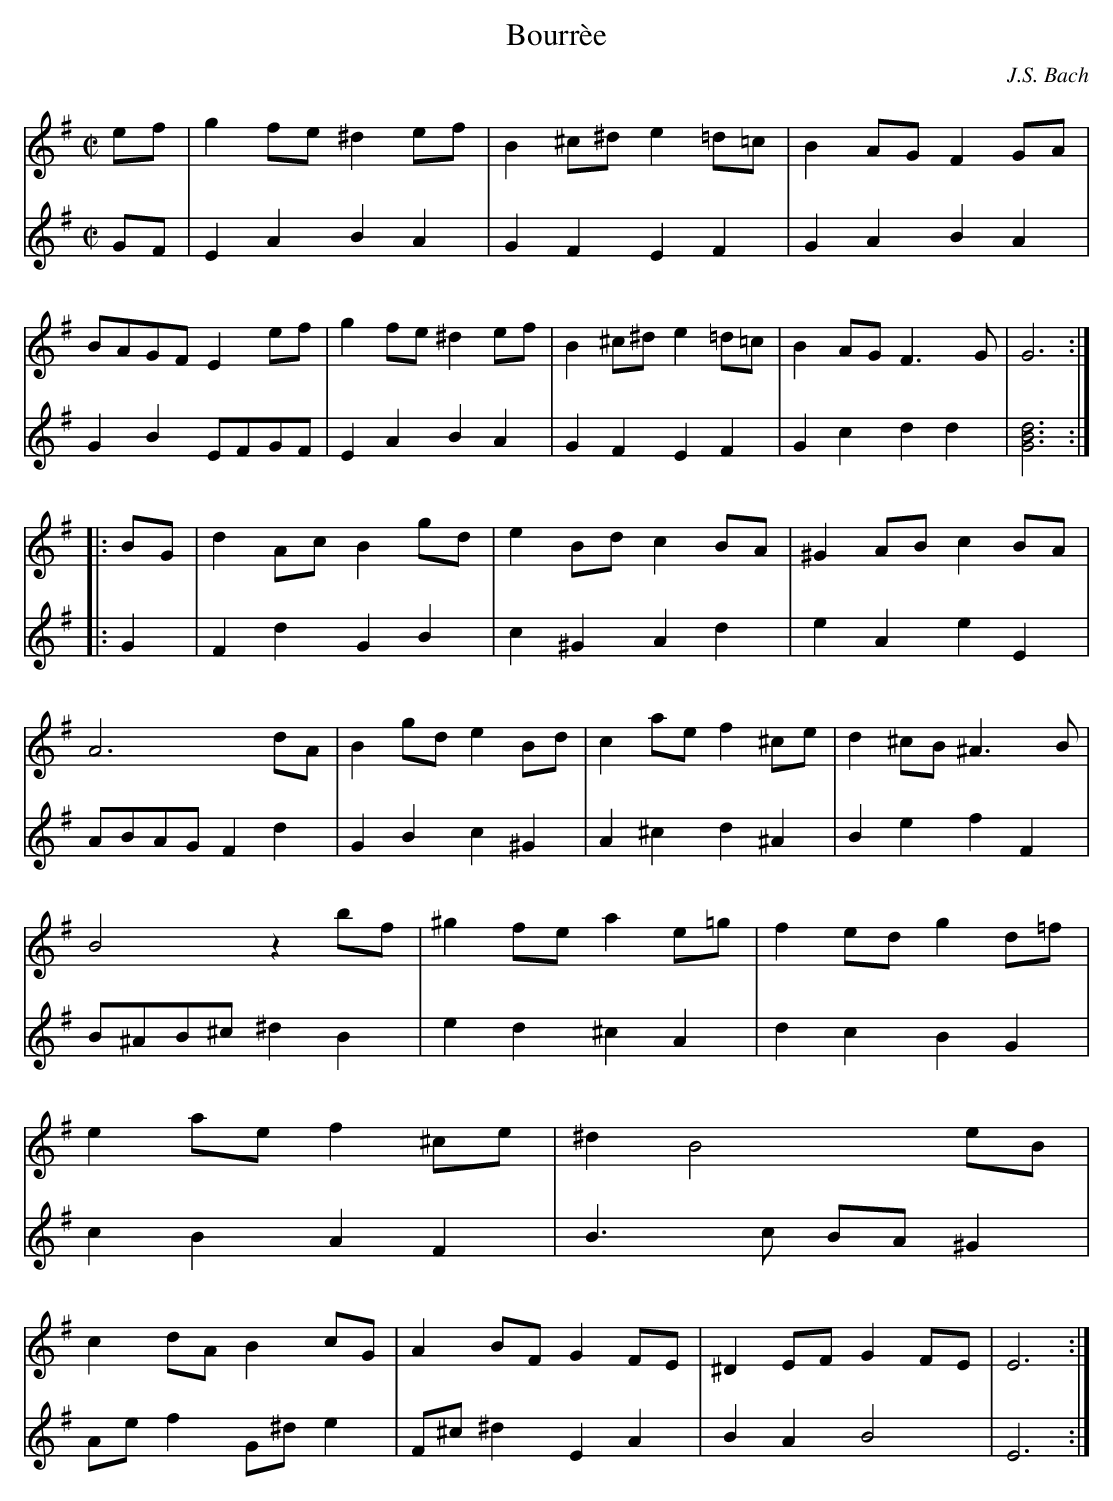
X:1
T:Bourrèe
C:J.S. Bach
M:C|
K:G major
V:1
ef | g2 fe ^d2 ef | B2 ^c^d e2 =d=c | B2 AG F2 GA | BAGF E2 \
ef | g2 fe ^d2 ef | B2 ^c^d e2 =d=c | B2 AG F3 G | G6 ::
BG | d2 Ac B2 gd | e2 Bd c2  BA | ^G2 AB c2 BA | A6 \
dA | B2 gd e2 Bd | c2 ae f2 ^ce | d2 ^cB ^A3 B | B4 z2 \
bf |  ^g2 fe a2 e=g | f2 ed g2 d=f | e2 ae f2 ^ce | ^d2 B4\
eB | c2 dA B2 cG | A2 BF G2 FE | ^D2 EF G2 FE | E6 :|]
V:2
[L:1/4]
G/F/ | E A B A | G F E F | G A B A | G B E/F/G/F/ | \
E A B A | G F E F | G c d d | [GBd]3 ::
G | F d G B | c ^G A d | e A e E | A/B/A/G/ F d | \
G B c ^G | A ^c d ^A | B e f F | B/^A/B/^c/ ^d B | \
e d ^c A | d c B G | c B A F | B > c B/A/ ^G | \
A/e/ f G/^d/ e | F/^c/ ^d E A | B A B2 | E3 :|]
